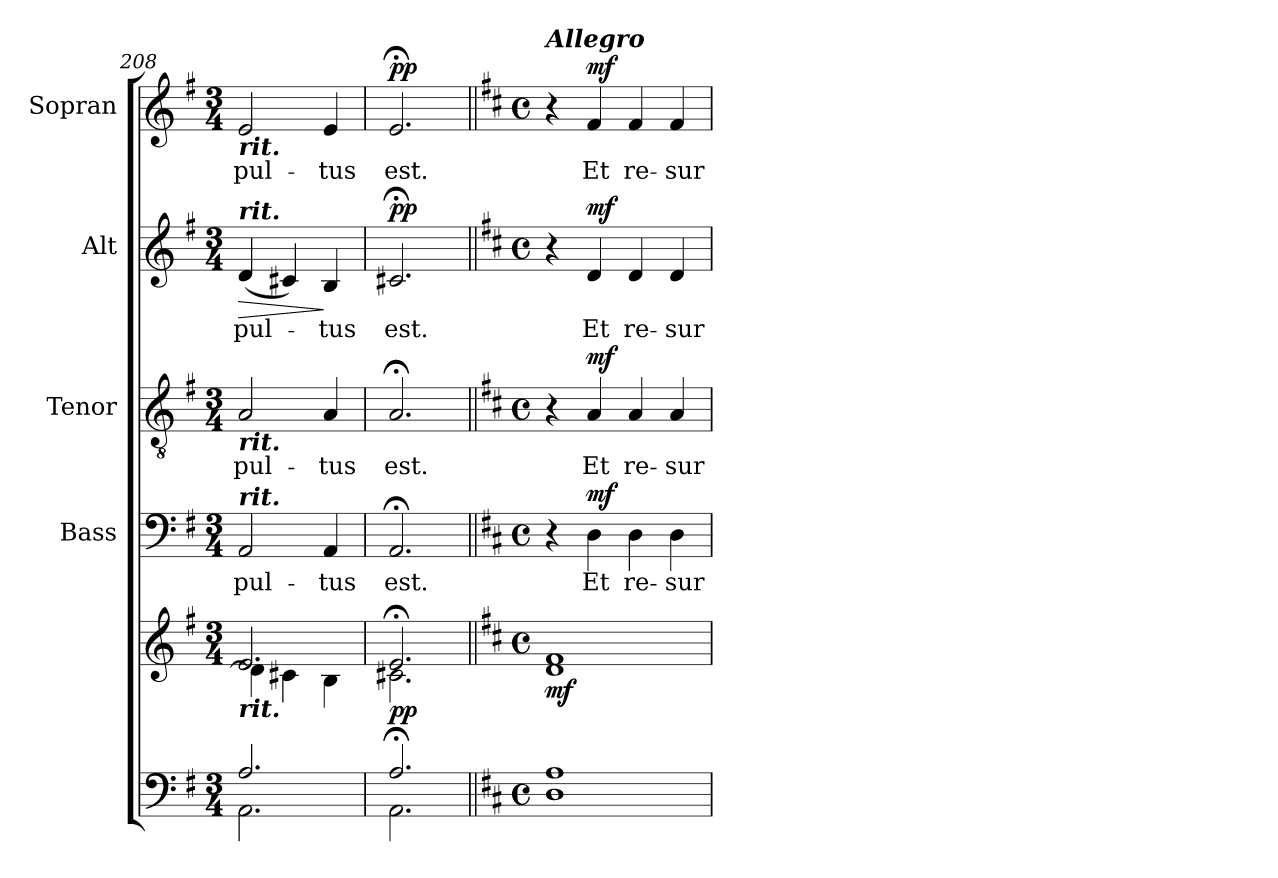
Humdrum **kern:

**kern	**kern	**dynam	**kern	**text	**dynam	**kern	**text	**dynam	**kern	**text	**dynam	**kern	**text	**dynam
*part5	*part5	*part5	*part4	*part4	*part4	*part3	*part3	*part3	*part2	*part2	*part2	*part1	*part1	*part1
*staff6	*staff5	*staff5/6	*staff4	*staff4	*staff4	*staff3	*staff3	*staff3	*staff2	*staff2	*staff2	*staff1	*staff1	*staff1
*	*	*	*I"Bass	*	*	*I"Tenor	*	*	*I"Alt	*	*	*I"Sopran	*	*
*	*	*	*I'B.	*	*	*I'T.	*	*	*I'A.	*	*	*I'S.	*	*
*clefF4	*clefG2	*	*clefF4	*	*	*clefGv2	*	*	*clefG2	*	*	*clefG2	*	*
*k[f#]	*k[f#]	*	*k[f#]	*	*	*k[f#]	*	*	*k[f#]	*	*	*k[f#]	*	*
*G:	*G:	*	*G:	*	*	*G:	*	*	*G:	*	*	*G:	*	*
*M3/4	*M3/4	*	*M3/4	*	*	*M3/4	*	*	*M3/4	*	*	*M3/4	*	*
=208	=208	=208	=208	=208	=208	=208	=208	=208	=208	=208	=208	=208	=208	=208
*^	*^	*	*	*	*	*	*	*	*	*	*	*	*	*
!	!	!	!	!	!	!	!	!	!	!	!	!	!	!LO:TX:b:Bi:t=rit.	!	!
!	!	!	!	!	!	!	!	!	!	!	!LO:TX:a:Bi:t=rit.	!	!	!	!	!
!	!	!	!	!	!	!	!	!LO:TX:b:Bi:t=rit.	!	!	!	!	!	!	!	!
!	!	!	!	!	!LO:TX:a:Bi:t=rit.	!	!	!	!	!	!	!	!	!	!	!
!	!	!LO:TX:b:Bi:t=rit.	!	!	!	!	!	!	!	!	!	!	!	!	!	!
!	!	!	!	!	!	!LO:LY:b	!	!	!LO:LY:b	!	!	!LO:LY:b	!LO:HP:b	!	!LO:LY:b	!
2.A/	2.AA\	2.e/	4d\]	.	2AA/	-pul-	.	2A/	-pul-	.	(4d/	-pul-	>	2e/	-pul-	.
.	.	.	4c#X\	.	.	.	.	.	.	.	4c#X/)	.	.	.	.	.
!	!	!	!	!	!	!LO:LY:b	!	!	!LO:LY:b	!	!	!LO:LY:b	!	!	!LO:LY:b	!
.	.	.	4B\	.	4AA/	-tus	.	4A/	-tus	.	4B/	-tus	]	4e/	-tus	.
!!LO:PB:g=z
=209	=209	=209	=209	=209	=209	=209	=209	=209	=209	=209	=209	=209	=209	=209	=209	=209
!	!	!	!	!LO:DY:b	!	!LO:LY:b	!	!	!LO:LY:b	!	!	!LO:LY:b	!LO:DY:a	!	!LO:LY:b	!LO:DY:a
2.A;/	2.AA\	2.e;</	2.c#X\	pp	2.AA;</	est.	.	2.A;</	est.	.	2.c#X;</	est.	pp	2.e;</	est.	pp
=210||	=210||	=210||	=210||	=210||	=210||	=210||	=210||	=210||	=210||	=210||	=210||	=210||	=210||	=210||	=210||	=210||
*k[f#c#]	*	*k[f#c#]	*	*	*k[f#c#]	*	*	*k[f#c#]	*	*	*k[f#c#]	*	*	*k[f#c#]	*	*
*D:	*	*D:	*	*	*D:	*	*	*D:	*	*	*D:	*	*	*D:	*	*
*M4/4	*	*M4/4	*	*	*M4/4	*	*	*M4/4	*	*	*M4/4	*	*	*M4/4	*	*
*met(c)	*	*met(c)	*	*	*met(c)	*	*	*met(c)	*	*	*met(c)	*	*	*met(c)	*	*
!	!	!	!	!	!	!	!	!	!	!	!	!	!	!LO:TX:a:Bi:t=Allegro	!	!
!	!	!	!	!LO:DY:b	!	!	!	!	!	!	!	!	!	!	!	!
1A	1D	1f#	1d	mf	4r	.	.	4r	.	.	4r	.	.	4r	.	.
!	!	!	!	!	!	!LO:LY:b	!LO:DY:a	!	!LO:LY:b	!LO:DY:a	!	!LO:LY:b	!LO:DY:a	!	!LO:LY:b	!LO:DY:a
.	.	.	.	.	4D\	Et	mf	4A/	Et	mf	4d/	Et	mf	4f#/	Et	mf
!	!	!	!	!	!	!LO:LY:b	!	!	!LO:LY:b	!	!	!LO:LY:b	!	!	!LO:LY:b	!
.	.	.	.	.	4D\	re-	.	4A/	re-	.	4d/	re-	.	4f#/	re-	.
!	!	!	!	!	!	!LO:LY:b	!	!	!LO:LY:b	!	!	!LO:LY:b	!	!	!LO:LY:b	!
.	.	.	.	.	4D\	-sur-	.	4A/	-sur-	.	4d/	-sur-	.	4f#/	-sur-	.
*v	*v	*	*	*	*	*	*	*	*	*	*	*	*	*	*	*
*	*v	*v	*	*	*	*	*	*	*	*	*	*	*	*	*
=	=	=	=	=	=	=	=	=	=	=	=	=	=	=
*-	*-	*-	*-	*-	*-	*-	*-	*-	*-	*-	*-	*-	*-	*-
